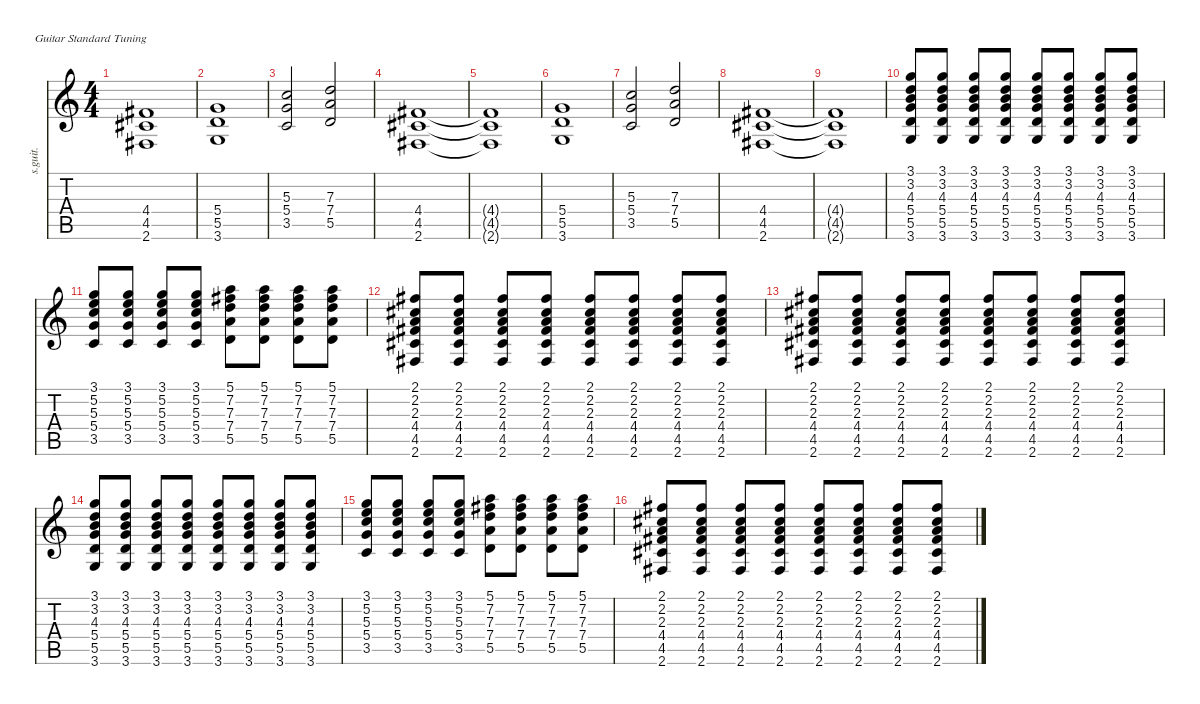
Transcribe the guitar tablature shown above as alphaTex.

\defaultSystemsLayout 4
\hideDynamics
\bracketExtendMode nobrackets
\track ("" "s.guit.") {instrument distortionguitar}
\staff {score tabs}
\tuning (E4 B3 G3 D3 A2 E2)
\ts (4 4)
\tempo (180 hide)
\clef g2
\ks c
(4.4{t acc #} 4.5{t acc #} 2.6{t acc #}).1{dy f} |
(5.4 5.5 3.6).1 |
(5.3 5.4 3.5).2 (7.3 7.4 5.5).2 |
(4.4{acc #} 4.5{acc #} 2.6{acc #}).1 |
(4.4{t acc #} 4.5{t acc #} 2.6{t acc #}).1 |
(5.4 5.5 3.6).1 |
(5.3 5.4 3.5).2 (7.3 7.4 5.5).2 |
(4.4{acc #} 4.5{acc #} 2.6{acc #}).1 |
(4.4{t acc #} 4.5{t acc #} 2.6{t acc #}).1 |
(3.1 3.2 4.3 5.4 5.5 3.6).8 (3.1 3.2 4.3 5.4 5.5 3.6).8 (3.1 3.2 4.3 5.4 5.5 3.6).8 (3.1 3.2 4.3 5.4 5.5 3.6).8 (3.1 3.2 4.3 5.4 5.5 3.6).8 (3.1 3.2 4.3 5.4 5.5 3.6).8 (3.1 3.2 4.3 5.4 5.5 3.6).8 (3.1 3.2 4.3 5.4 5.5 3.6).8 |
(3.1 5.2 5.3 5.4 3.5).8 (3.1 5.2 5.3 5.4 3.5).8 (3.1 5.2 5.3 5.4 3.5).8 (3.1 5.2 5.3 5.4 3.5).8 (5.1 7.2{acc #} 7.3 7.4 5.5).8 (5.1 7.2{acc #} 7.3 7.4 5.5).8 (5.1 7.2{acc #} 7.3 7.4 5.5).8 (5.1 7.2{acc #} 7.3 7.4 5.5).8 |
(2.1{acc #} 2.2{acc #} 2.3 4.4{acc #} 4.5{acc #} 2.6{acc #}).8 (2.1{acc #} 2.2{acc #} 2.3 4.4{acc #} 4.5{acc #} 2.6{acc #}).8 (2.1{acc #} 2.2{acc #} 2.3 4.4{acc #} 4.5{acc #} 2.6{acc #}).8 (2.1{acc #} 2.2{acc #} 2.3 4.4{acc #} 4.5{acc #} 2.6{acc #}).8 (2.1{acc #} 2.2{acc #} 2.3 4.4{acc #} 4.5{acc #} 2.6{acc #}).8 (2.1{acc #} 2.2{acc #} 2.3 4.4{acc #} 4.5{acc #} 2.6{acc #}).8 (2.1{acc #} 2.2{acc #} 2.3 4.4{acc #} 4.5{acc #} 2.6{acc #}).8 (2.1{acc #} 2.2{acc #} 2.3 4.4{acc #} 4.5{acc #} 2.6{acc #}).8 |
(2.1{acc #} 2.2{acc #} 2.3 4.4{acc #} 4.5{acc #} 2.6{acc #}).8 (2.1{acc #} 2.2{acc #} 2.3 4.4{acc #} 4.5{acc #} 2.6{acc #}).8 (2.1{acc #} 2.2{acc #} 2.3 4.4{acc #} 4.5{acc #} 2.6{acc #}).8 (2.1{acc #} 2.2{acc #} 2.3 4.4{acc #} 4.5{acc #} 2.6{acc #}).8 (2.1{acc #} 2.2{acc #} 2.3 4.4{acc #} 4.5{acc #} 2.6{acc #}).8 (2.1{acc #} 2.2{acc #} 2.3 4.4{acc #} 4.5{acc #} 2.6{acc #}).8 (2.1{acc #} 2.2{acc #} 2.3 4.4{acc #} 4.5{acc #} 2.6{acc #}).8 (2.1{acc #} 2.2{acc #} 2.3 4.4{acc #} 4.5{acc #} 2.6{acc #}).8 |
(3.1 3.2 4.3 5.4 5.5 3.6).8 (3.1 3.2 4.3 5.4 5.5 3.6).8 (3.1 3.2 4.3 5.4 5.5 3.6).8 (3.1 3.2 4.3 5.4 5.5 3.6).8 (3.1 3.2 4.3 5.4 5.5 3.6).8 (3.1 3.2 4.3 5.4 5.5 3.6).8 (3.1 3.2 4.3 5.4 5.5 3.6).8 (3.1 3.2 4.3 5.4 5.5 3.6).8 |
(3.1 5.2 5.3 5.4 3.5).8 (3.1 5.2 5.3 5.4 3.5).8 (3.1 5.2 5.3 5.4 3.5).8 (3.1 5.2 5.3 5.4 3.5).8 (5.1 7.2{acc #} 7.3 7.4 5.5).8 (5.1 7.2{acc #} 7.3 7.4 5.5).8 (5.1 7.2{acc #} 7.3 7.4 5.5).8 (5.1 7.2{acc #} 7.3 7.4 5.5).8 |
(2.1{acc #} 2.2{acc #} 2.3 4.4{acc #} 4.5{acc #} 2.6{acc #}).8 (2.1{acc #} 2.2{acc #} 2.3 4.4{acc #} 4.5{acc #} 2.6{acc #}).8 (2.1{acc #} 2.2{acc #} 2.3 4.4{acc #} 4.5{acc #} 2.6{acc #}).8 (2.1{acc #} 2.2{acc #} 2.3 4.4{acc #} 4.5{acc #} 2.6{acc #}).8 (2.1{acc #} 2.2{acc #} 2.3 4.4{acc #} 4.5{acc #} 2.6{acc #}).8 (2.1{acc #} 2.2{acc #} 2.3 4.4{acc #} 4.5{acc #} 2.6{acc #}).8 (2.1{acc #} 2.2{acc #} 2.3 4.4{acc #} 4.5{acc #} 2.6{acc #}).8 (2.1{acc #} 2.2{acc #} 2.3 4.4{acc #} 4.5{acc #} 2.6{acc #}).8
